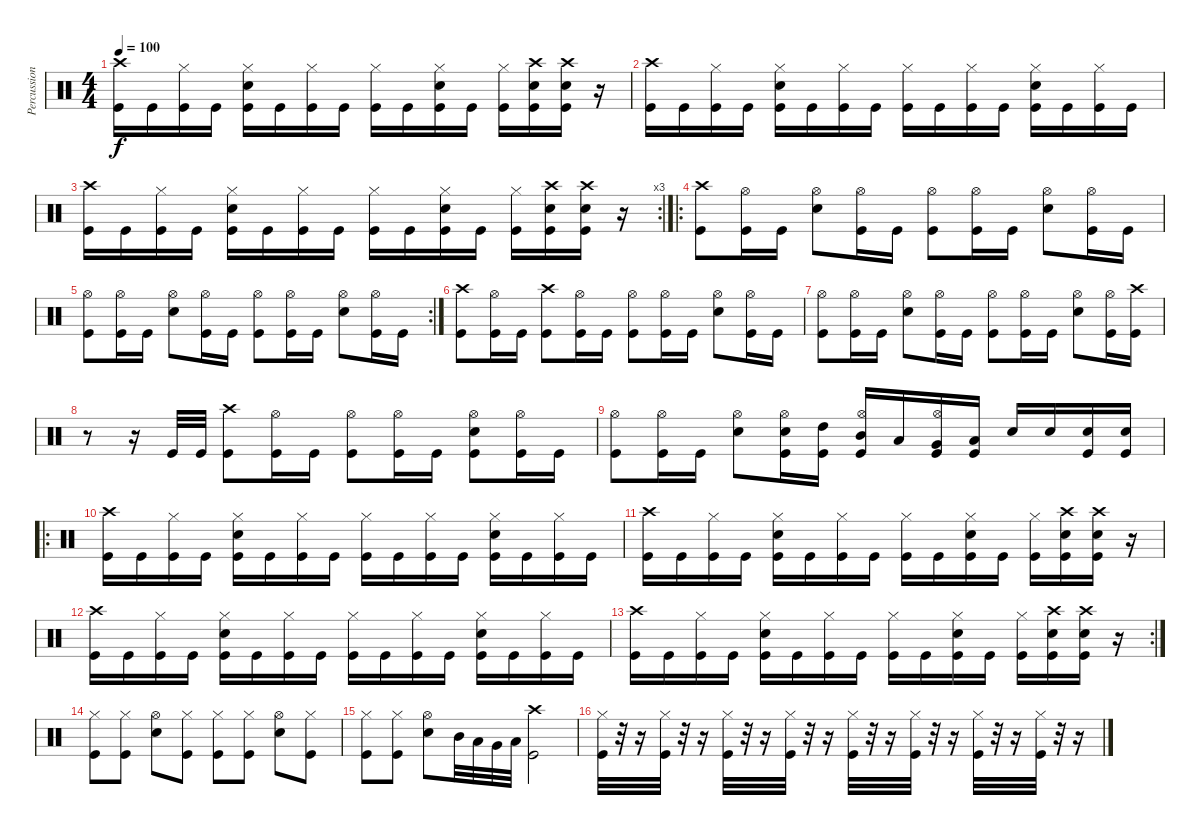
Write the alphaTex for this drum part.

\track ("Percussion" "Percussion") {instrument percussion}
\staff {score}
\articulation defaults
\ts (4 4)
\tempo 100
\clef neutral
\ks c
("Crash high (hit)" "Kick (hit)").16{dy f} "Kick (hit)".16 ("Hi-Hat (closed)" "Kick (hit)").16 "Kick (hit)".16 ("Hi-Hat (closed)" "Snare (hit) 2" "Kick (hit)").16 "Kick (hit)".16 ("Hi-Hat (closed)" "Kick (hit)").16 "Kick (hit)".16 ("Hi-Hat (closed)" "Kick (hit)").16 "Kick (hit)".16 ("Hi-Hat (closed)" "Snare (hit) 2" "Kick (hit)").16 "Kick (hit)".16 ("Hi-Hat (closed)" "Kick (hit)").16 ("Snare (hit) 2" "Crash high (hit)" "Kick (hit)").16 ("Snare (hit) 2" "Crash high (hit)" "Kick (hit)").16 r.16 |
("Crash high (hit)" "Kick (hit)").16 "Kick (hit)".16 ("Hi-Hat (closed)" "Kick (hit)").16 "Kick (hit)".16 ("Hi-Hat (closed)" "Snare (hit) 2" "Kick (hit)").16 "Kick (hit)".16 ("Hi-Hat (closed)" "Kick (hit)").16 "Kick (hit)".16 ("Hi-Hat (closed)" "Kick (hit)").16 "Kick (hit)".16 ("Hi-Hat (closed)" "Kick (hit)").16 "Kick (hit)".16 ("Hi-Hat (closed)" "Snare (hit) 2" "Kick (hit)").16 "Kick (hit)".16 ("Hi-Hat (closed)" "Kick (hit)").16 "Kick (hit)".16 |
\rc 3
("Crash high (hit)" "Kick (hit)").16 "Kick (hit)".16 ("Hi-Hat (closed)" "Kick (hit)").16 "Kick (hit)".16 ("Hi-Hat (closed)" "Snare (hit) 2" "Kick (hit)").16 "Kick (hit)".16 ("Hi-Hat (closed)" "Kick (hit)").16 "Kick (hit)".16 ("Hi-Hat (closed)" "Kick (hit)").16 "Kick (hit)".16 ("Hi-Hat (closed)" "Snare (hit) 2" "Kick (hit)").16 "Kick (hit)".16 ("Hi-Hat (closed)" "Kick (hit)").16 ("Snare (hit) 2" "Crash high (hit)" "Kick (hit)").16 ("Snare (hit) 2" "Crash high (hit)" "Kick (hit)").16 r.16 |
\ro
("Crash high (hit)" "Kick (hit)").8 ("Hi-Hat (open)" "Kick (hit)").16 "Kick (hit)".16 ("Hi-Hat (open)" "Snare (hit) 2").8 ("Hi-Hat (open)" "Kick (hit)").16 "Kick (hit)".16 ("Hi-Hat (open)" "Kick (hit)").8 ("Hi-Hat (open)" "Kick (hit)").16 "Kick (hit)".16 ("Hi-Hat (open)" "Snare (hit) 2").8 ("Hi-Hat (open)" "Kick (hit)").16 "Kick (hit)".16 |
\rc 2
("Hi-Hat (open)" "Kick (hit)").8 ("Hi-Hat (open)" "Kick (hit)").16 "Kick (hit)".16 ("Hi-Hat (open)" "Snare (hit) 2").8 ("Hi-Hat (open)" "Kick (hit)").16 "Kick (hit)".16 ("Hi-Hat (open)" "Kick (hit)").8 ("Hi-Hat (open)" "Kick (hit)").16 "Kick (hit)".16 ("Hi-Hat (open)" "Snare (hit) 2").8 ("Hi-Hat (open)" "Kick (hit)").16 "Kick (hit)".16 |
("Crash high (hit)" "Kick (hit)").8 ("Hi-Hat (open)" "Kick (hit)").16 "Kick (hit)".16 ("Crash high (hit)" "Kick (hit)").8 ("Hi-Hat (open)" "Kick (hit)").16 "Kick (hit)".16 ("Hi-Hat (open)" "Kick (hit)").8 ("Hi-Hat (open)" "Kick (hit)").16 "Kick (hit)".16 ("Hi-Hat (open)" "Snare (hit) 2").8 ("Hi-Hat (open)" "Kick (hit)").16 "Kick (hit)".16 |
("Hi-Hat (open)" "Kick (hit)").8 ("Hi-Hat (open)" "Kick (hit)").16 "Kick (hit)".16 ("Hi-Hat (open)" "Snare (hit) 2").8 ("Hi-Hat (open)" "Kick (hit)").16 "Kick (hit)".16 ("Hi-Hat (open)" "Kick (hit)").8 ("Hi-Hat (open)" "Kick (hit)").16 "Kick (hit)".16 ("Hi-Hat (open)" "Snare (hit) 2").8 ("Hi-Hat (open)" "Kick (hit)").16 ("Crash high (hit)" "Kick (hit)").16 |
r.8 r.16 "Kick (hit)".32 "Kick (hit)".32 ("Crash high (hit)" "Kick (hit)").8 ("Hi-Hat (open)" "Kick (hit)").16 "Kick (hit)".16 ("Hi-Hat (open)" "Kick (hit)").8 ("Hi-Hat (open)" "Kick (hit)").16 "Kick (hit)".16 ("Hi-Hat (open)" "Snare (hit) 2" "Kick (hit)").8 ("Hi-Hat (open)" "Kick (hit)").16 "Kick (hit)".16 |
("Hi-Hat (open)" "Kick (hit)").8 ("Hi-Hat (open)" "Kick (hit)").16 "Kick (hit)".16 ("Hi-Hat (open)" "Snare (hit) 2").8 ("Hi-Hat (open)" "Electric Snare (hit)" "Kick (hit)").16 ("High Tom (hit)" "Kick (hit)").16 ("Hi-Hat (open)" "Mid Tom (hit)" "Kick (hit)").16 "Low Tom (hit)".16 ("Hi-Hat (open)" "Very Low Tom (hit)" "Kick (hit)").16 ("Low Floor Tom (hit)" "Kick (hit)").16 "Snare (hit) 2".16 "Snare (hit) 2".16 ("Snare (hit) 2" "Kick (hit)").16 ("Snare (hit) 2" "Kick (hit)").16 |
\ro
("Crash high (hit)" "Kick (hit)").16 "Kick (hit)".16 ("Hi-Hat (closed)" "Kick (hit)").16 "Kick (hit)".16 ("Hi-Hat (closed)" "Snare (hit) 2" "Kick (hit)").16 "Kick (hit)".16 ("Hi-Hat (closed)" "Kick (hit)").16 "Kick (hit)".16 ("Hi-Hat (closed)" "Kick (hit)").16 "Kick (hit)".16 ("Hi-Hat (closed)" "Kick (hit)").16 "Kick (hit)".16 ("Hi-Hat (closed)" "Snare (hit) 2" "Kick (hit)").16 "Kick (hit)".16 ("Hi-Hat (closed)" "Kick (hit)").16 "Kick (hit)".16 |
("Crash high (hit)" "Kick (hit)").16 "Kick (hit)".16 ("Hi-Hat (closed)" "Kick (hit)").16 "Kick (hit)".16 ("Hi-Hat (closed)" "Snare (hit) 2" "Kick (hit)").16 "Kick (hit)".16 ("Hi-Hat (closed)" "Kick (hit)").16 "Kick (hit)".16 ("Hi-Hat (closed)" "Kick (hit)").16 "Kick (hit)".16 ("Hi-Hat (closed)" "Snare (hit) 2" "Kick (hit)").16 "Kick (hit)".16 ("Hi-Hat (closed)" "Kick (hit)").16 ("Snare (hit) 2" "Crash high (hit)" "Kick (hit)").16 ("Snare (hit) 2" "Crash high (hit)" "Kick (hit)").16 r.16 |
("Crash high (hit)" "Kick (hit)").16 "Kick (hit)".16 ("Hi-Hat (closed)" "Kick (hit)").16 "Kick (hit)".16 ("Hi-Hat (closed)" "Snare (hit) 2" "Kick (hit)").16 "Kick (hit)".16 ("Hi-Hat (closed)" "Kick (hit)").16 "Kick (hit)".16 ("Hi-Hat (closed)" "Kick (hit)").16 "Kick (hit)".16 ("Hi-Hat (closed)" "Kick (hit)").16 "Kick (hit)".16 ("Hi-Hat (closed)" "Snare (hit) 2" "Kick (hit)").16 "Kick (hit)".16 ("Hi-Hat (closed)" "Kick (hit)").16 "Kick (hit)".16 |
\rc 2
("Crash high (hit)" "Kick (hit)").16 "Kick (hit)".16 ("Hi-Hat (closed)" "Kick (hit)").16 "Kick (hit)".16 ("Hi-Hat (closed)" "Snare (hit) 2" "Kick (hit)").16 "Kick (hit)".16 ("Hi-Hat (closed)" "Kick (hit)").16 "Kick (hit)".16 ("Hi-Hat (closed)" "Kick (hit)").16 "Kick (hit)".16 ("Hi-Hat (closed)" "Snare (hit) 2" "Kick (hit)").16 "Kick (hit)".16 ("Hi-Hat (closed)" "Kick (hit)").16 ("Snare (hit) 2" "Crash high (hit)" "Kick (hit)").16 ("Snare (hit) 2" "Crash high (hit)" "Kick (hit)").16 r.16 |
("Hi-Hat (closed)" "Kick (hit)").8 ("Hi-Hat (closed)" "Kick (hit)").8 ("Hi-Hat (open)" "Snare (hit) 2").8 ("Hi-Hat (closed)" "Kick (hit)").8 ("Hi-Hat (closed)" "Kick (hit)").8 ("Hi-Hat (closed)" "Kick (hit)").8 ("Hi-Hat (open)" "Snare (hit) 2").8 ("Hi-Hat (closed)" "Kick (hit)").8 |
("Hi-Hat (closed)" "Kick (hit)").8 ("Hi-Hat (closed)" "Kick (hit)").8 ("Hi-Hat (open)" "Snare (hit) 2").8 "Mid Tom (hit)".32 "Low Tom (hit)".32 "Very Low Tom (hit)".32 "Low Floor Tom (hit)".32 ("Crash high (hit)" "Kick (hit)").2 |
("Hi-Hat (closed)" "Kick (hit)").32 r.32 r.16 ("Hi-Hat (closed)" "Kick (hit)").32 r.32 r.16 ("Hi-Hat (closed)" "Kick (hit)").32 r.32 r.16 ("Hi-Hat (closed)" "Kick (hit)").32 r.32 r.16 ("Hi-Hat (closed)" "Kick (hit)").32 r.32 r.16 ("Hi-Hat (closed)" "Kick (hit)").32 r.32 r.16 ("Hi-Hat (closed)" "Kick (hit)").32 r.32 r.16 ("Hi-Hat (closed)" "Kick (hit)").32 r.32 r.16
